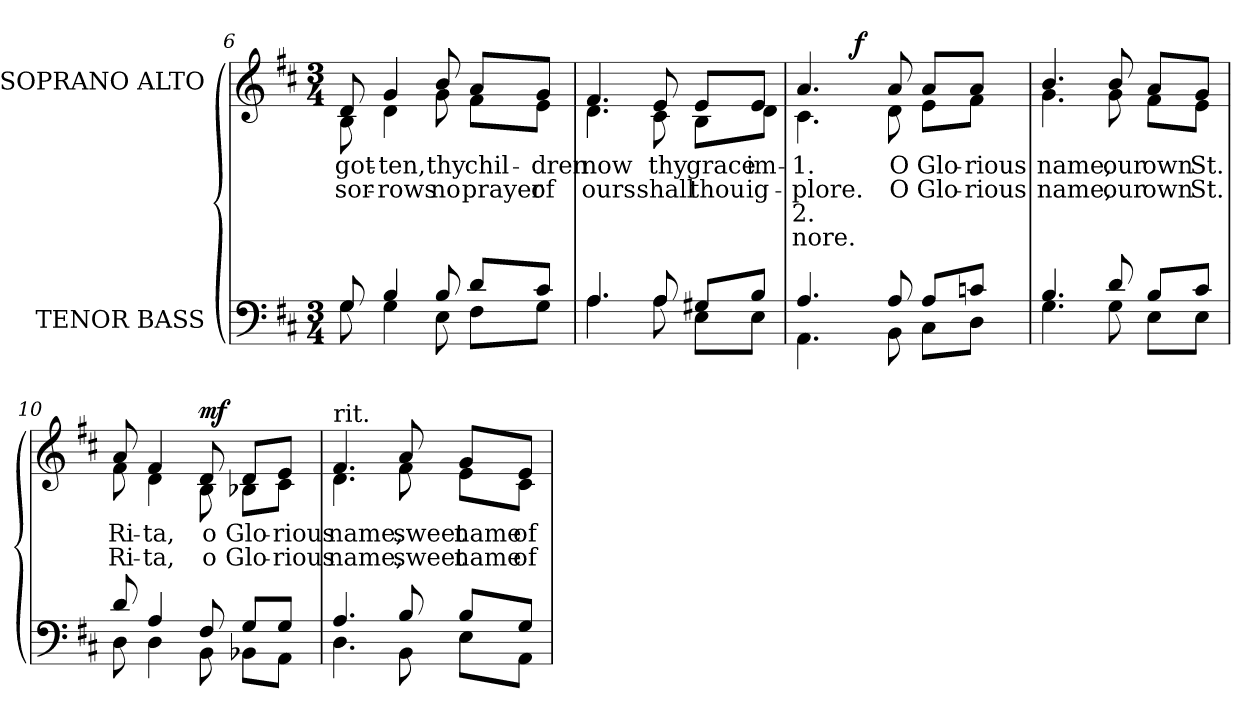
**kern	**kern	**text	**text	**text	**text	**dynam
*part2	*part1	*part1	*part1	*part1	*part1	*part1
*staff2	*staff1	*staff1	*staff1	*staff1	*staff1	*staff1
*I"TENOR BASS	*I"SOPRANO ALTO	*	*	*	*	*
*clefF4	*clefG2	*	*	*	*	*
*k[f#c#]	*k[f#c#]	*	*	*	*	*
*D:	*D:	*	*	*	*	*
*M3/4	*M3/4	*	*	*	*	*
=6	=6	=6	=6	=6	=6	=6
*^	*	*	*	*	*	*
!	!	!	!LO:LY:b:color=#000000	!LO:LY:b:color=#000000	!	!	!
*	*	*^	*	*	*	*	*
8Gi/	8Gi\	8di/	8Bi\	-got-	sor-	.	.	.
!	!	!	!	!LO:LY:b:color=#000000	!LO:LY:b:color=#000000	!	!	!
4Bi/	4Gi\	4gi/	4di\	-ten,	-rows	.	.	.
!	!	!	!	!LO:LY:b:color=#000000	!LO:LY:b:color=#000000	!	!	!
8Bi/	8Ei\	8bi/	8gi\	thy	no	.	.	.
!	!	!	!	!LO:LY:b:color=#000000	!LO:LY:b:color=#000000	!	!	!
8di/L	8F#i\L	8ai/L	8f#i\L	chil-	prayer	.	.	.
!	!	!	!	!LO:LY:b:color=#000000	!LO:LY:b:color=#000000	!	!	!
8c#i/J	8Gi\J	8gi/J	8ei\J	-dren	of	.	.	.
=7	=7	=7	=7	=7	=7	=7	=7	=7
!	!	!	!	!LO:LY:b:color=#000000	!LO:LY:b:color=#000000	!	!	!
4.Ai/	4.Ai\	4.f#i/	4.di\	now	ours	.	.	.
!	!	!	!	!LO:LY:b:color=#000000	!LO:LY:b:color=#000000	!	!	!
8Ai/	8Ai\	8ei/	8c#i\	thy	shall	.	.	.
!	!	!	!	!LO:LY:b:color=#000000	!LO:LY:b:color=#000000	!	!	!
8G#Xi/L	8Ei\L	8ei/L	8Bi\L	grace	thou	.	.	.
!	!	!	!	!LO:LY:b:color=#000000	!LO:LY:b:color=#000000	!	!	!
8Bi/J	8Ei\J	8ei/J	8di\J	im-	ig-	.	.	.
*	*	*v	*v	*	*	*	*	*
!!LO:LB:g=z
=8	=8	=8	=8	=8	=8	=8	=8
*	*	*^	*	*	*	*	*
!	!	!	!	!LO:LY:b:color=#000000	!LO:LY:b:color=#000000	!LO:LY:b:color=#000000	!LO:LY:b:color=#000000	!
*	*	*	*^	*	*	*	*	*
4.Ai/	4.AAi\	4.ai/	4.c#i\	4ryy	-1.	plore.	-2.	nore.	.
.	.	.	.	256.ryy	.	.	.	.	.
.	.	.	.	4ryy	.	.	.	.	f
!	!	!	!	!	!LO:LY:b:color=#000000	!LO:LY:b:color=#000000	!	!	!
8Ai/	8BBi\	8ai/	8di\	.	O	O	.	.	.
!	!	!	!	!	!LO:LY:b:color=#000000	!LO:LY:b:color=#000000	!	!	!
8Ai/L	8C#i\L	8ai/L	8ei\L	.	Glo-	Glo-	.	.	.
.	.	.	.	8ryy	.	.	.	.	.
!	!	!	!	!	!LO:LY:b:color=#000000	!LO:LY:b:color=#000000	!	!	!
8cni/J	8Di\J	8ai/J	8f#i\J	.	-rious	-rious	.	.	.
.	.	.	.	16ryy	.	.	.	.	.
.	.	.	.	32ryy	.	.	.	.	.
.	.	.	.	64ryy	.	.	.	.	.
.	.	.	.	128ryy	.	.	.	.	.
.	.	.	.	512ryy	.	.	.	.	.
*	*	*v	*v	*v	*	*	*	*	*
=9	=9	=9	=9	=9	=9	=9	=9
*	*	*^	*	*	*	*	*
*	*	*	*^	*	*	*	*	*
!	!	!	!	!	!LO:LY:b:color=#000000	!LO:LY:b:color=#000000	!	!	!
*	*	*	*v	*v	*	*	*	*	*
4.Bi/	4.Gi\	4.bi/	4.gi\	name,	name,	.	.	.
!	!	!	!	!LO:LY:b:color=#000000	!LO:LY:b:color=#000000	!	!	!
8di/	8Gi\	8bi/	8gi\	our	our	.	.	.
!	!	!	!	!LO:LY:b:color=#000000	!LO:LY:b:color=#000000	!	!	!
8Bi/L	8Ei\L	8ai/L	8f#i\L	own	own	.	.	.
!	!	!	!	!LO:LY:b:color=#000000	!LO:LY:b:color=#000000	!	!	!
8c#i/J	8Ei\J	8gi/J	8ei\J	St.	St.	.	.	.
=10	=10	=10	=10	=10	=10	=10	=10	=10
!	!	!	!	!LO:LY:b:color=#000000	!LO:LY:b:color=#000000	!	!	!
8di/	8Di\	8ai/	8f#i\	Ri-	Ri-	.	.	.
!	!	!	!	!LO:LY:b:color=#000000	!LO:LY:b:color=#000000	!	!	!
4Ai/	4Di\	4f#i/	4di\	-ta,	-ta,	.	.	.
!	!	!	!	!LO:LY:b:color=#000000	!LO:LY:b:color=#000000	!	!	!
8F#i/	8BBi\	8di/	8Bi\	o	o	.	.	mf
!	!	!	!	!LO:LY:b:color=#000000	!LO:LY:b:color=#000000	!	!	!
8Gi/L	8BB-Xi\L	8di/L	8B-Xi\L	Glo-	Glo-	.	.	.
!	!	!	!	!LO:LY:b:color=#000000	!LO:LY:b:color=#000000	!	!	!
8Gi/J	8AAi\J	8ei/J	8c#i\J	-rious	-rious	.	.	.
=11	=11	=11	=11	=11	=11	=11	=11	=11
!	!	!LO:TX:t=rit.	!	!	!	!	!	!
!	!	!	!	!LO:LY:b:color=#000000	!LO:LY:b:color=#000000	!	!	!
4.Ai/	4.Di\	4.f#i/	4.di\	name,	name,	.	.	.
!	!	!	!	!LO:LY:b:color=#000000	!LO:LY:b:color=#000000	!	!	!
8Bi/	8BBi\	8ai/	8f#i\	sweet	sweet	.	.	.
!	!	!	!	!LO:LY:b:color=#000000	!LO:LY:b:color=#000000	!	!	!
8Bi/L	8Ei\L	8gi/L	8ei\L	name	name	.	.	.
!	!	!	!	!LO:LY:b:color=#000000	!LO:LY:b:color=#000000	!	!	!
8Gi/J	8AAi\J	8ei/J	8c#i\J	of	of	.	.	.
*v	*v	*	*	*	*	*	*	*
*	*v	*v	*	*	*	*	*
=	=	=	=	=	=	=
*-	*-	*-	*-	*-	*-	*-
